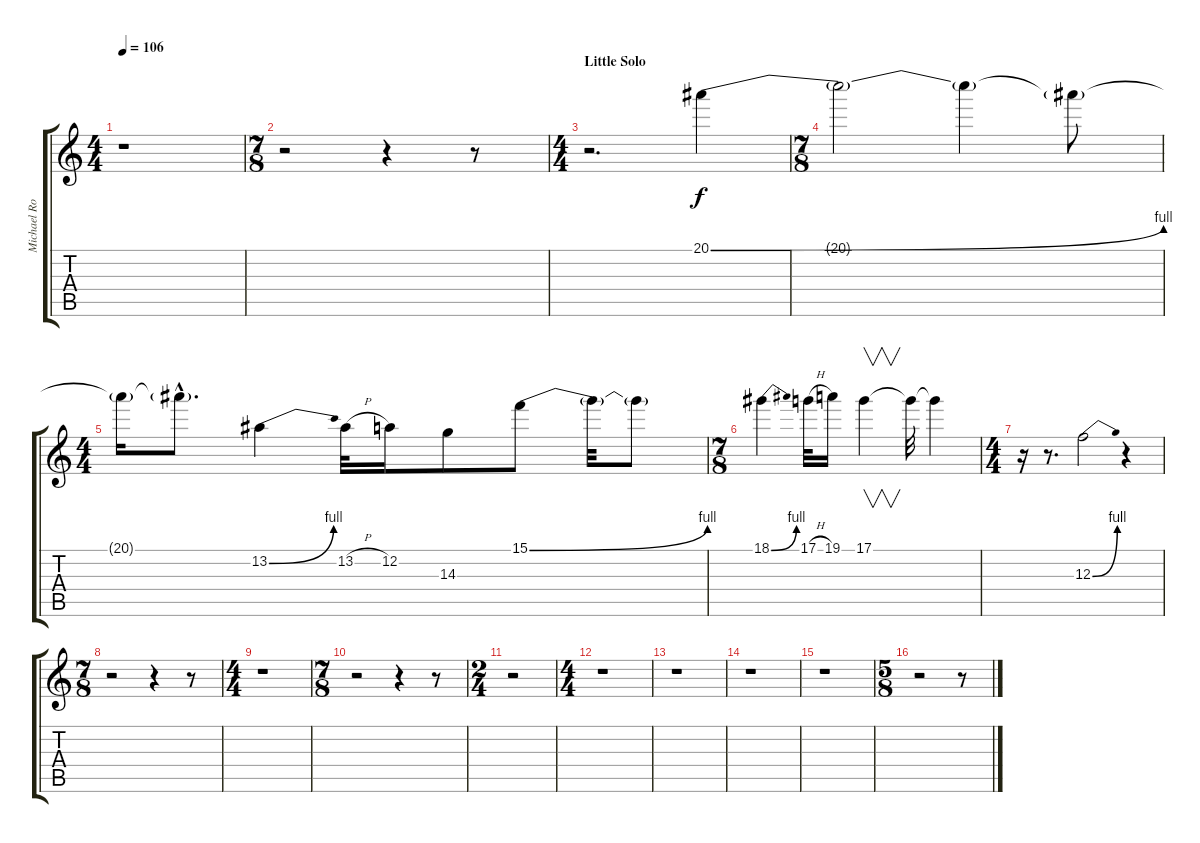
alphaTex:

\track ("Michael Romeo Solos" "Michael Ro") {instrument distortionguitar}
\staff {score tabs}
\tuning (D4 A3 F3 C3 G2 D2) {hide}
\ts (4 4)
\tempo 106
\clef g2
\ks c
r.1{dy f} |
\ts (7 8)
r.2 r.4 r.8 |
\ts (4 4)
\section ("" "Little Solo")
r.2{d} 20.1{be (bend 0 0 60 4)}.4 |
\ts (7 8)
20.1{t}.2 20.1{t}.4 20.1{t}.8 |
\ts (4 4)
20.1{t}.16 20.1{hac t}.8{d} 13.2{be (bend 0 0 60 4)}.4 13.2{h}.32 12.2.16 14.3.8 15.1{be (bend 0 0 60 4)}.8 15.1{t}.32 15.1{t}.8 |
\ts (7 8)
18.1{be (bend 0 0 60 4)}.4 17.1{h}.32 19.1.16 17.1.4{v} 17.1{t}.32 17.1{t}.4 |
\ts (4 4)
r.16 r.8{d} 12.3{be (bend 0 0 60 4)}.2 r.4 |
\ts (7 8)
r.2 r.4 r.8 |
\ts (4 4)
r.1 |
\ts (7 8)
r.2 r.4 r.8 |
\ts (2 4)
r.2 |
\ts (4 4)
r.1 |
r.1 |
r.1 |
r.1 |
\ts (5 8)
r.2 r.8
